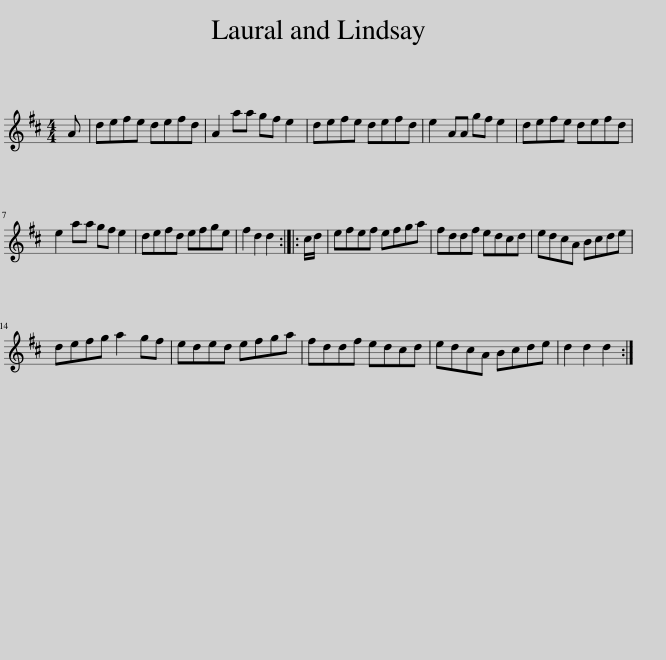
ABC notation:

X:1
L:1/8
M:4/4
I:linebreak $
K:D
V:1 treble
V:1
 A | defe defd | A2 aa gf e2 | defe defd | e2 AA gf e2 | %5
 defe defd |$ e2 aa gf e2 | defd efge | f2 d2 d2 :: c/d/ | %10
 efef efga | fddf edcd | edcA Bcde |$ defg a2 gf | eded efga | %15
 fddf edcd | edcA Bcde | d2 d2 d2 :| %18
